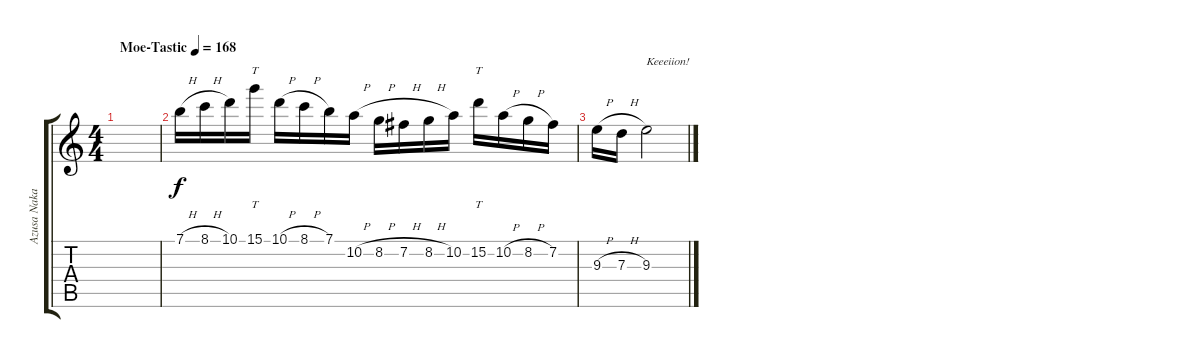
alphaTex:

\track ("Azusa Nakano" "Azusa Naka") {instrument distortionguitar}
\staff {score tabs}
\tuning (E4 B3 G3 D3 A2 E2) {hide}
\ts (4 4)
\tempo (168 "Moe-Tastic")
\clef g2
\ks c
|
7.1{h}.16 8.1{h}.16 10.1.16 15.1.16{tt} 10.1{h}.16 8.1{h}.16 7.1.16 10.2{h}.16 8.2{h}.16 7.2{h}.16 8.2{h}.16 10.2.16 15.2.16{tt} 10.2{h}.16 8.2{h}.16 7.2.16 |
9.3{h}.16 7.3{h}.16 9.3.2{txt "Keeeiion!"}
